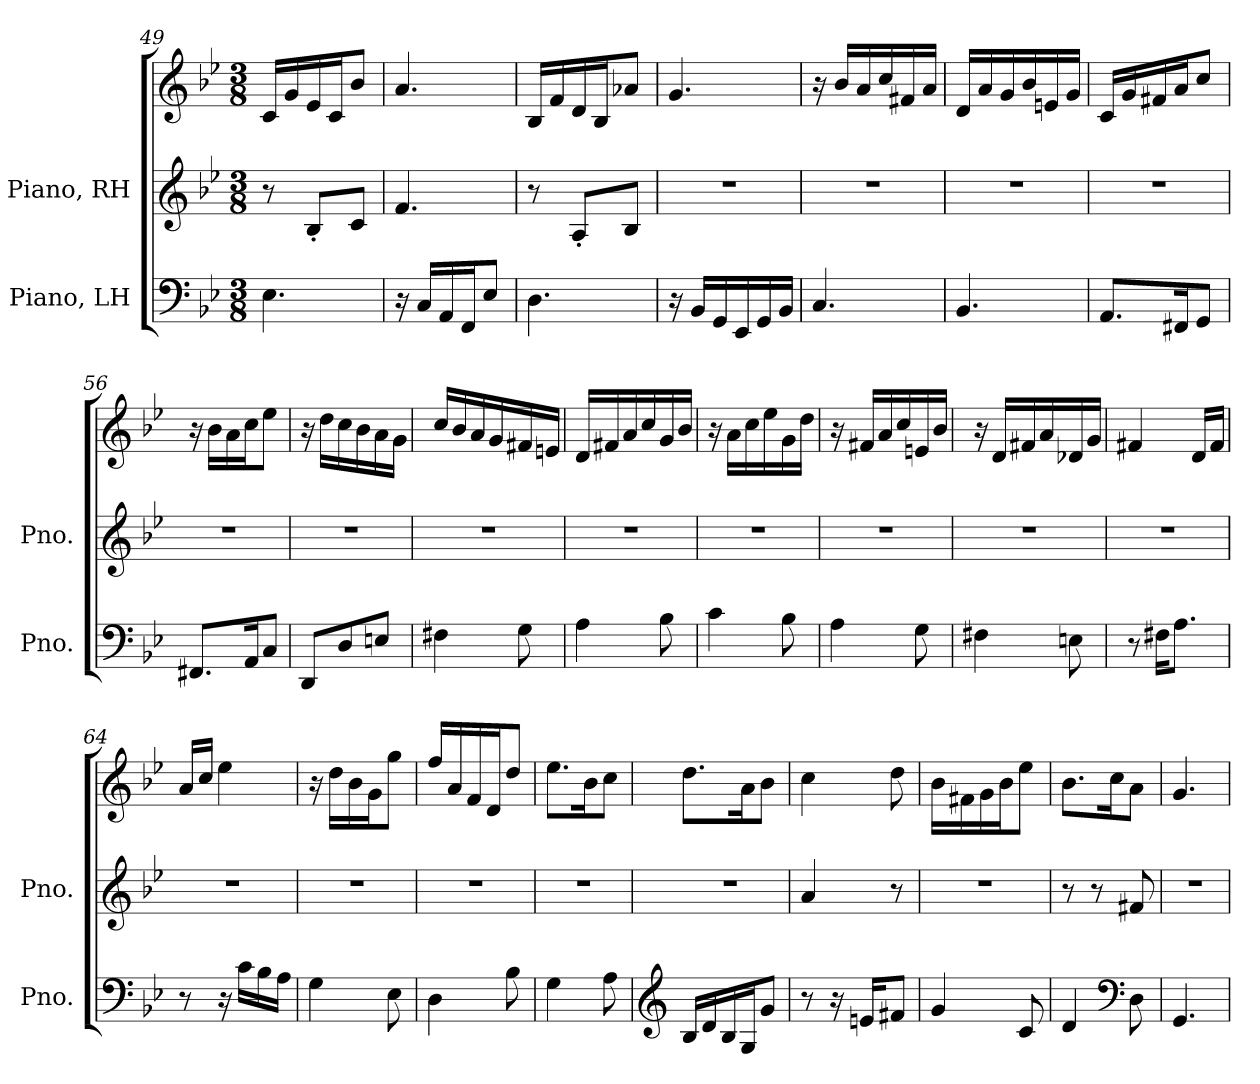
**kern	**kern	**kern
*part2	*part1	*part1
*staff3	*staff2	*staff1
*I"Piano, LH	*I"Piano, RH	*
*I'Pno.	*I'Pno.	*
!!LO:LB:g=z
*clefF4	*clefG2	*clefG2
*k[b-e-]	*k[b-e-]	*k[b-e-]
*M3/8	*M3/8	*M3/8
=49	=49	=49
4.E-\	8r	16c/LL
.	.	16g/
.	8B-'/L	16e-/
.	.	16c/J
.	8c/J	8b-/J
=50	=50	=50
16r	4.f/	4.a/
16C/LL	.	.
16AA/	.	.
16FF/J	.	.
8E-/J	.	.
=51	=51	=51
4.D\	8r	16B-/LL
.	.	16f/
.	8A'/L	16d/
.	.	16B-/J
.	8B-/J	8a-X/J
=52	=52	=52
16r	4.r	4.g/
16BB-/LL	.	.
16GG/	.	.
16EE-/	.	.
16GG/	.	.
16BB-/JJ	.	.
=53	=53	=53
4.C/	4.r	16r
.	.	16b-/LL
.	.	16a/
.	.	16cc/
.	.	16f#X/
.	.	16a/JJ
=54	=54	=54
4.BB-/	4.r	16d/LL
.	.	16a/
.	.	16g/
.	.	16b-/
.	.	16en/
.	.	16g/JJ
!!LO:LB:g=z
=55	=55	=55
8.AA/L	4.r	16c/LL
.	.	16g/
.	.	16f#X/
16FF#X/K	.	16a/J
8GG/J	.	8cc/J
=56	=56	=56
8.FF#X/L	4.r	16r
.	.	16b-\LL
.	.	16a\
16AA/K	.	16cc\J
8C/J	.	8ee-\J
=57	=57	=57
8DD/L	4.r	16r
.	.	16dd\LL
8D/	.	16cc\
.	.	16b-\
8En/J	.	16a\
.	.	16g\JJ
=58	=58	=58
4F#X\	4.r	16cc/LL
.	.	16b-/
.	.	16a/
.	.	16g/
8G\	.	16f#X/
.	.	16en/JJ
=59	=59	=59
4A\	4.r	16d/LL
.	.	16f#X/
.	.	16a/
.	.	16cc/
8B-\	.	16g/
.	.	16b-/JJ
=60	=60	=60
4c\	4.r	16r
.	.	16a\LL
.	.	16cc\
.	.	16ee-\
8B-\	.	16g\
.	.	16dd\JJ
!!LO:LB:g=z
=61	=61	=61
4A\	4.r	16r
.	.	16f#X/LL
.	.	16a/
.	.	16cc/
8G\	.	16en/
.	.	16b-/JJ
=62	=62	=62
4F#X\	4.r	16r
.	.	16d/LL
.	.	16f#X/
.	.	16a/
8En\	.	16d-X/
.	.	16g/JJ
=63	=63	=63
8r	4.r	4f#X/
16F#X\KL	.	.
8.A\J	.	.
.	.	16d/LL
.	.	16f#/JJ
=64	=64	=64
8r	4.r	16a/LL
.	.	16cc/JJ
16r	.	4ee-\
16c\LL	.	.
16B-\	.	.
16A\JJ	.	.
=65	=65	=65
4G\	4.r	16r
.	.	16dd\LL
.	.	16b-\
.	.	16g\J
8E-\	.	8gg\J
=66	=66	=66
4D\	4.r	16ff/LL
.	.	16a/
.	.	16f/
.	.	16d/J
8B-\	.	8dd/J
!!LO:PB:g=z
=67	=67	=67
4G\	4.r	8.ee-\L
.	.	16b-\K
8A\	.	8cc\J
=68	=68	=68
*clefG2	*	*
16B-/LL	4.r	8.dd\L
16d/	.	.
16B-/	.	.
16G/J	.	16a\K
8g/J	.	8b-\J
=69	=69	=69
8r	4a/	4cc\
16r	.	.
16en/KL	.	.
8f#X/J	8r	8dd\
=70	=70	=70
4g/	4.r	16b-\LL
.	.	16f#X\
.	.	16g\
.	.	16b-\J
8c/	.	8ee-\J
=71	=71	=71
4d/	8r	8.b-\L
.	8r	.
.	.	16cc\K
*clefF4	*	*
8D\	8f#X/	8a\J
=72	=72	=72
4.GG/	4.r	4.g/
=	=	=
*-	*-	*-
